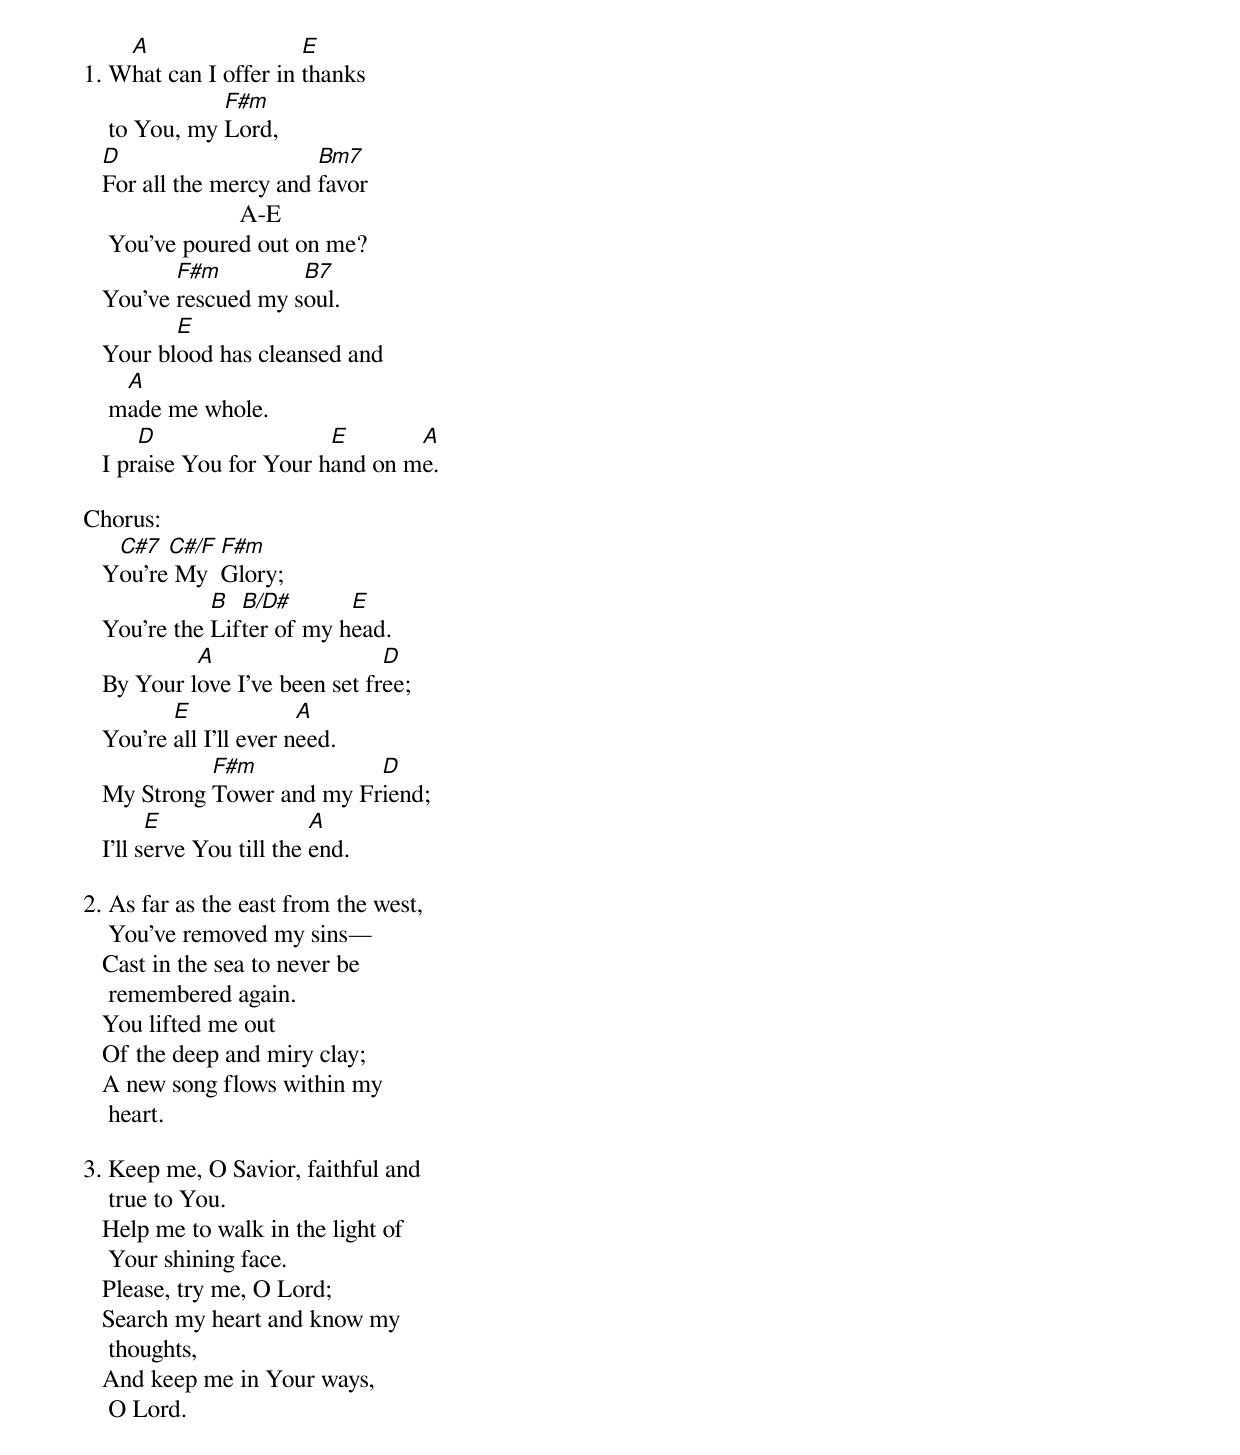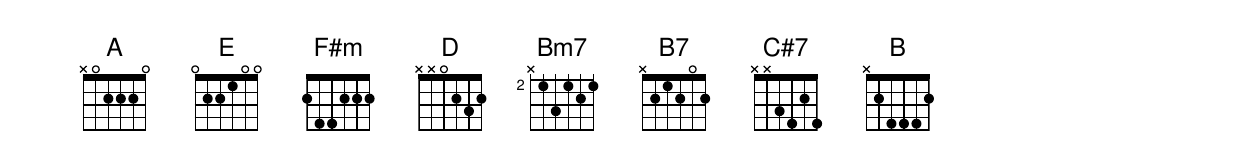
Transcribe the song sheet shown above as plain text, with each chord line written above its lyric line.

    A                  E
1. What can I offer in thanks
               F#m
    to You, my Lord,
   D                     Bm7
   For all the mercy and favor
                         A-E
    You’ve poured out on me?
          F#m         B7
   You’ve rescued my soul.
          E
   Your blood has cleansed and
     A
    made me whole.
       D                  E       A
   I praise You for Your hand on me.

Chorus:
    C#7  C#/F F#m
   You’re My  Glory;
              B  B/D#       E
   You’re the Lifter of my head.
            A                   D
   By Your love I’ve been set free;
          E              A
   You’re all I’ll ever need.
             F#m            D
   My Strong Tower and my Friend;
         E                 A
   I’ll serve You till the end.

2. As far as the east from the west,
    You’ve removed my sins—
   Cast in the sea to never be
    remembered again.
   You lifted me out
   Of the deep and miry clay;
   A new song flows within my
    heart.

3. Keep me, O Savior, faithful and
    true to You.
   Help me to walk in the light of
    Your shining face.
   Please, try me, O Lord;
   Search my heart and know my
    thoughts,
   And keep me in Your ways,
    O Lord.
